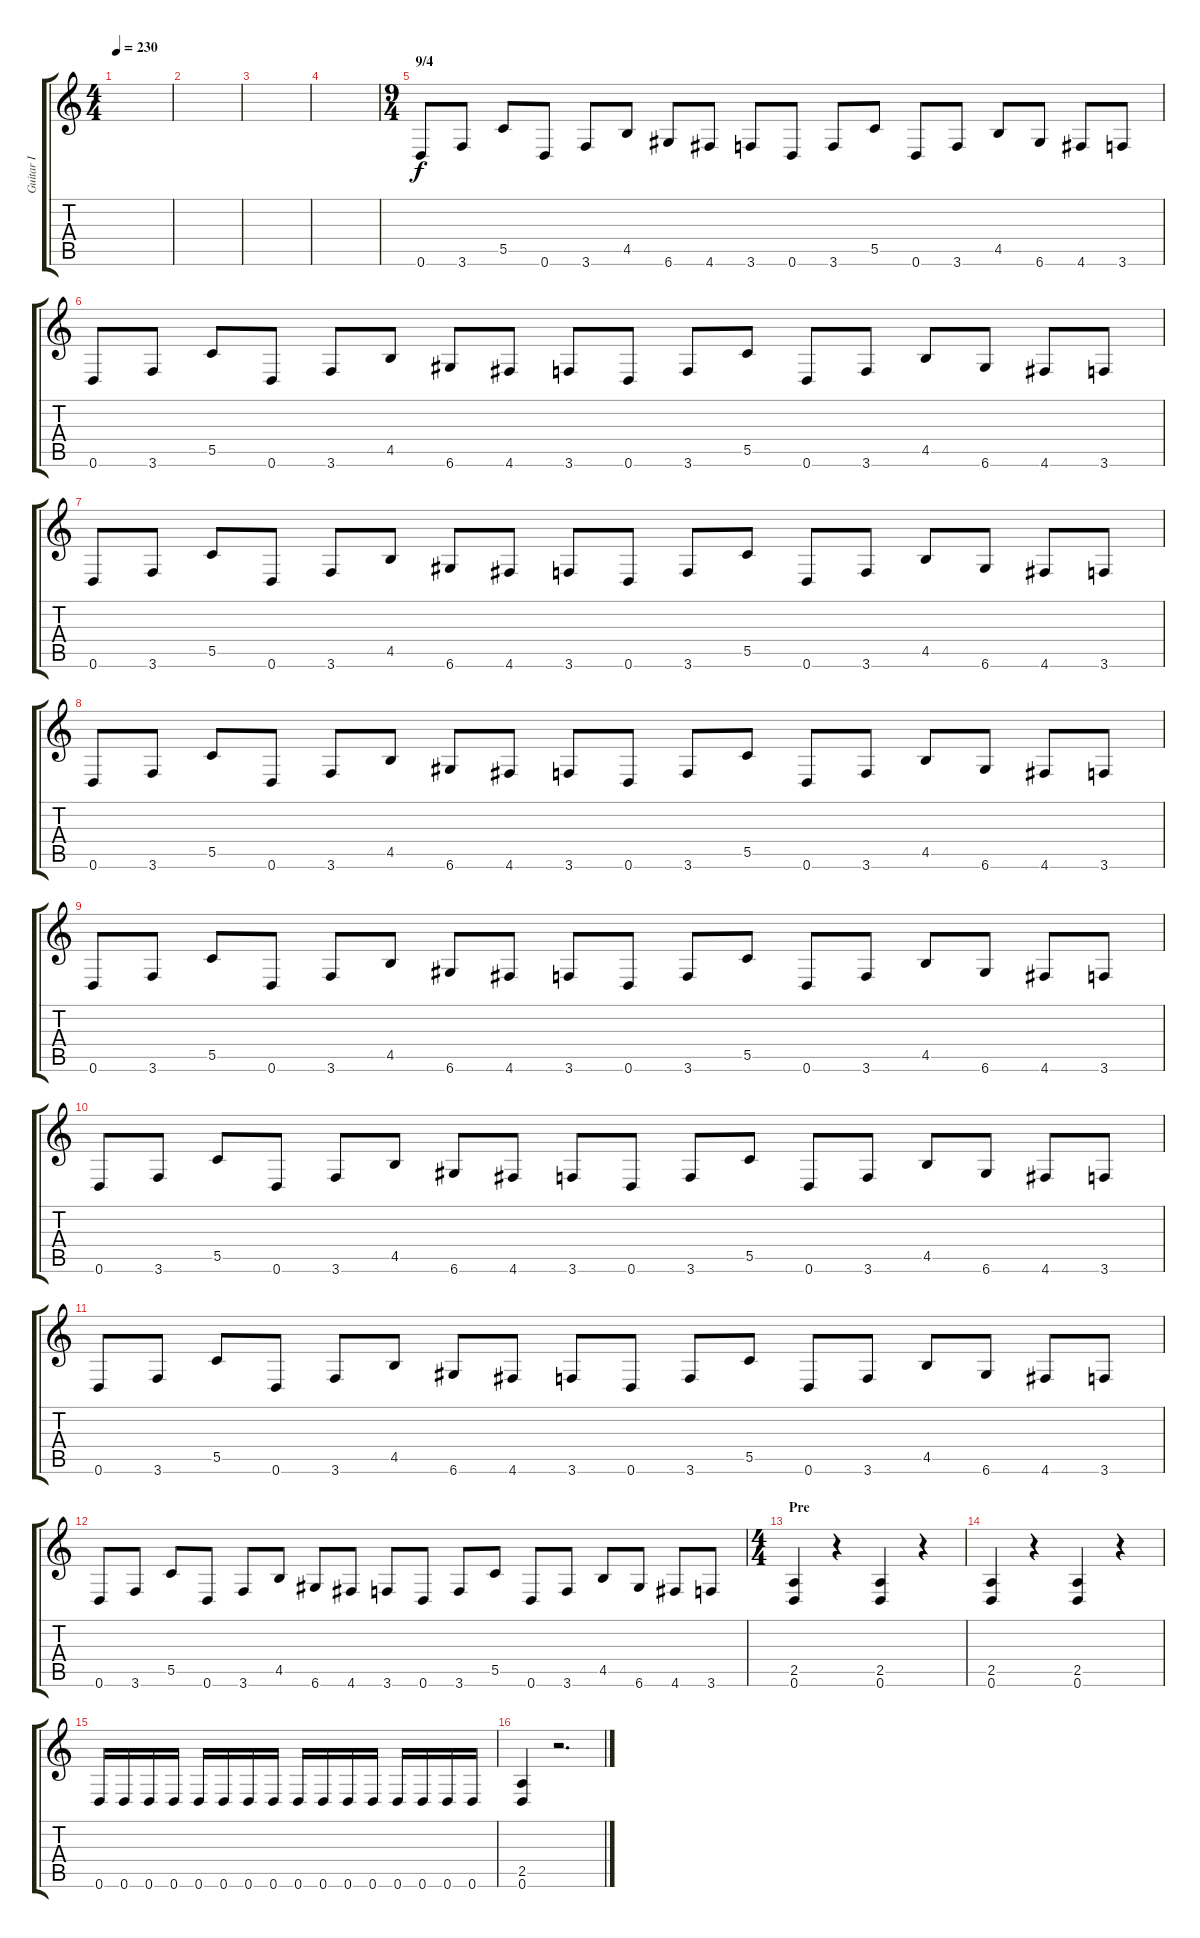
\track ("Guitar I" "Guitar I") {instrument distortionguitar}
\staff {score tabs}
\tuning (D4 A3 F3 C3 G2 D2) {hide}
\ts (4 4)
\tempo 230
\clef g2
\ks c
|
|
|
|
\ts (9 4)
\section ("" "9/4")
0.6.8 3.6.8 5.5.8 0.6.8 3.6.8 4.5.8 6.6.8 4.6.8 3.6.8 0.6.8 3.6.8 5.5.8 0.6.8 3.6.8 4.5.8 6.6.8 4.6.8 3.6.8 |
0.6.8 3.6.8 5.5.8 0.6.8 3.6.8 4.5.8 6.6.8 4.6.8 3.6.8 0.6.8 3.6.8 5.5.8 0.6.8 3.6.8 4.5.8 6.6.8 4.6.8 3.6.8 |
0.6.8 3.6.8 5.5.8 0.6.8 3.6.8 4.5.8 6.6.8 4.6.8 3.6.8 0.6.8 3.6.8 5.5.8 0.6.8 3.6.8 4.5.8 6.6.8 4.6.8 3.6.8 |
0.6.8 3.6.8 5.5.8 0.6.8 3.6.8 4.5.8 6.6.8 4.6.8 3.6.8 0.6.8 3.6.8 5.5.8 0.6.8 3.6.8 4.5.8 6.6.8 4.6.8 3.6.8 |
\section ("" "")
0.6.8 3.6.8 5.5.8 0.6.8 3.6.8 4.5.8 6.6.8 4.6.8 3.6.8 0.6.8 3.6.8 5.5.8 0.6.8 3.6.8 4.5.8 6.6.8 4.6.8 3.6.8 |
0.6.8 3.6.8 5.5.8 0.6.8 3.6.8 4.5.8 6.6.8 4.6.8 3.6.8 0.6.8 3.6.8 5.5.8 0.6.8 3.6.8 4.5.8 6.6.8 4.6.8 3.6.8 |
0.6.8 3.6.8 5.5.8 0.6.8 3.6.8 4.5.8 6.6.8 4.6.8 3.6.8 0.6.8 3.6.8 5.5.8 0.6.8 3.6.8 4.5.8 6.6.8 4.6.8 3.6.8 |
0.6.8 3.6.8 5.5.8 0.6.8 3.6.8 4.5.8 6.6.8 4.6.8 3.6.8 0.6.8 3.6.8 5.5.8 0.6.8 3.6.8 4.5.8 6.6.8 4.6.8 3.6.8 |
\ts (4 4)
\section ("" "Pre")
(2.5 0.6).4 r.4 (2.5 0.6).4 r.4 |
(2.5 0.6).4 r.4 (2.5 0.6).4 r.4 |
0.6.16 0.6.16 0.6.16 0.6.16 0.6.16 0.6.16 0.6.16 0.6.16 0.6.16 0.6.16 0.6.16 0.6.16 0.6.16 0.6.16 0.6.16 0.6.16 |
(2.5 0.6).4 r.2{d}
